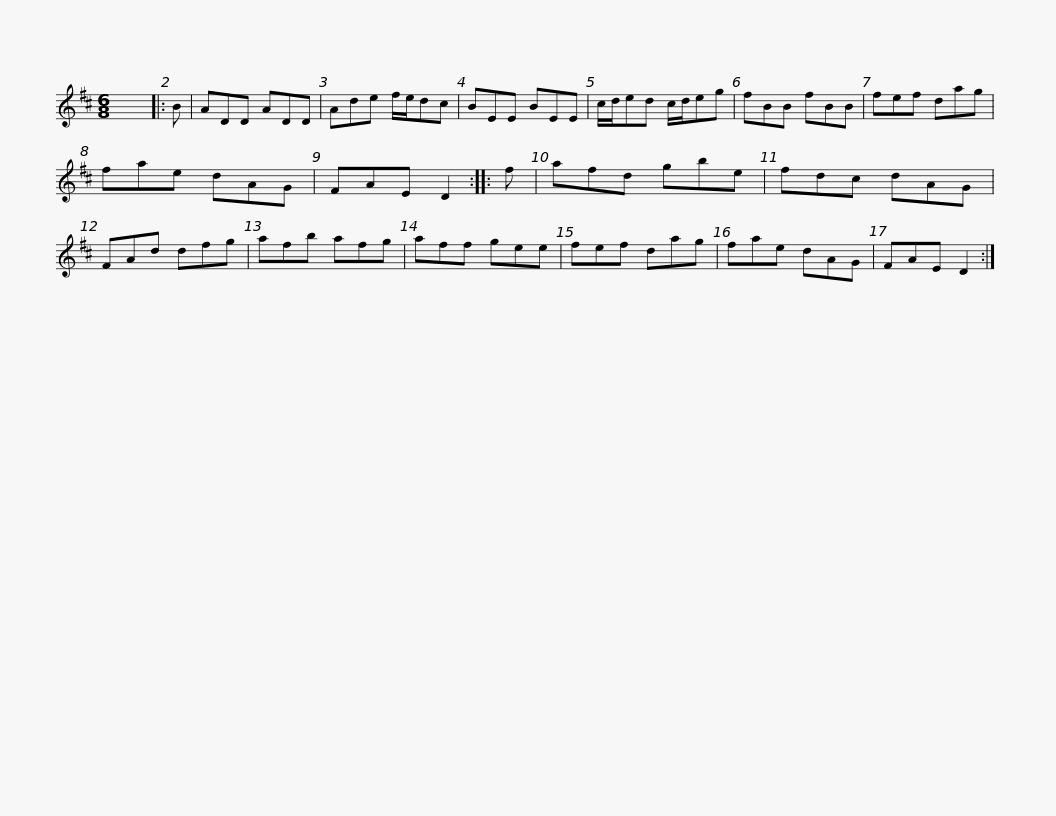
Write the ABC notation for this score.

X:1
L:1/8
M:6/8
I:linebreak $
K:D
V:1 treble
V:1
 x6 |: B | ADD ADD | Ade f/e/dc | BEE BEE | %5
 c/d/ed c/d/eg | fBB fBB | fef dag |$ fae dAG | FAE D2 :: %10
 f | afd gbe | fdc dAG | FAd dfg | afb afg | %15
 aff gee |$ fef dag | fae dAG | FAE D2 :| %19
